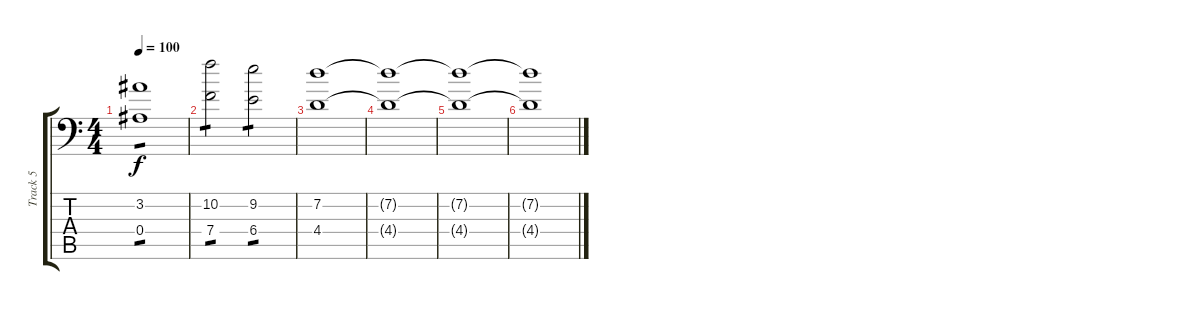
\track ("Track 5" "Track 5") {instrument distortionguitar}
\staff {score tabs}
\tuning (C4 G3 Eb3 Bb2 F2 Bb1) {hide}
\ts (4 4)
\tempo 100
\clef f4
\ks c
(3.2 0.4).1{tp 1 dy f} |
(10.2 7.4).2{tp 1} (9.2 6.4).2{tp 1} |
(7.2 4.4).1 |
(7.2{t} 4.4{t}).1 |
(7.2{t} 4.4{t}).1 |
(7.2{t} 4.4{t}).1
